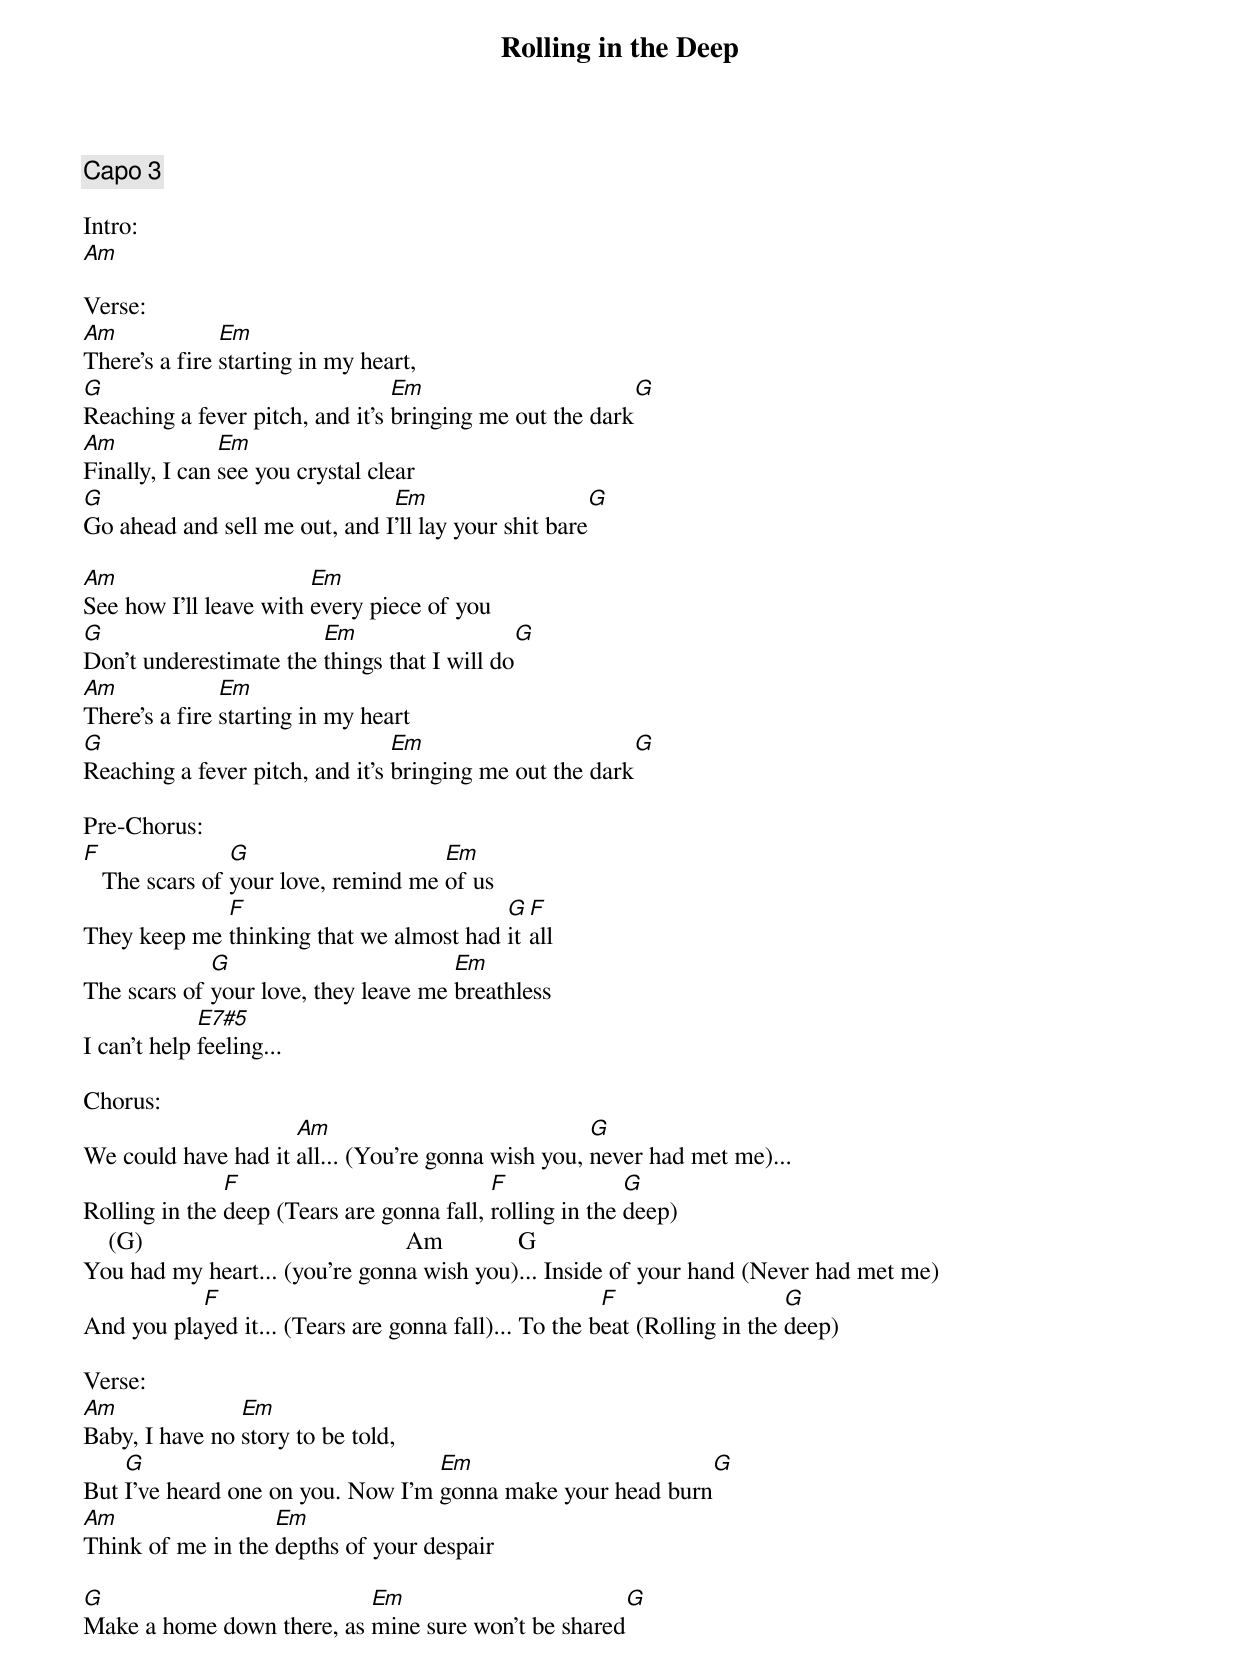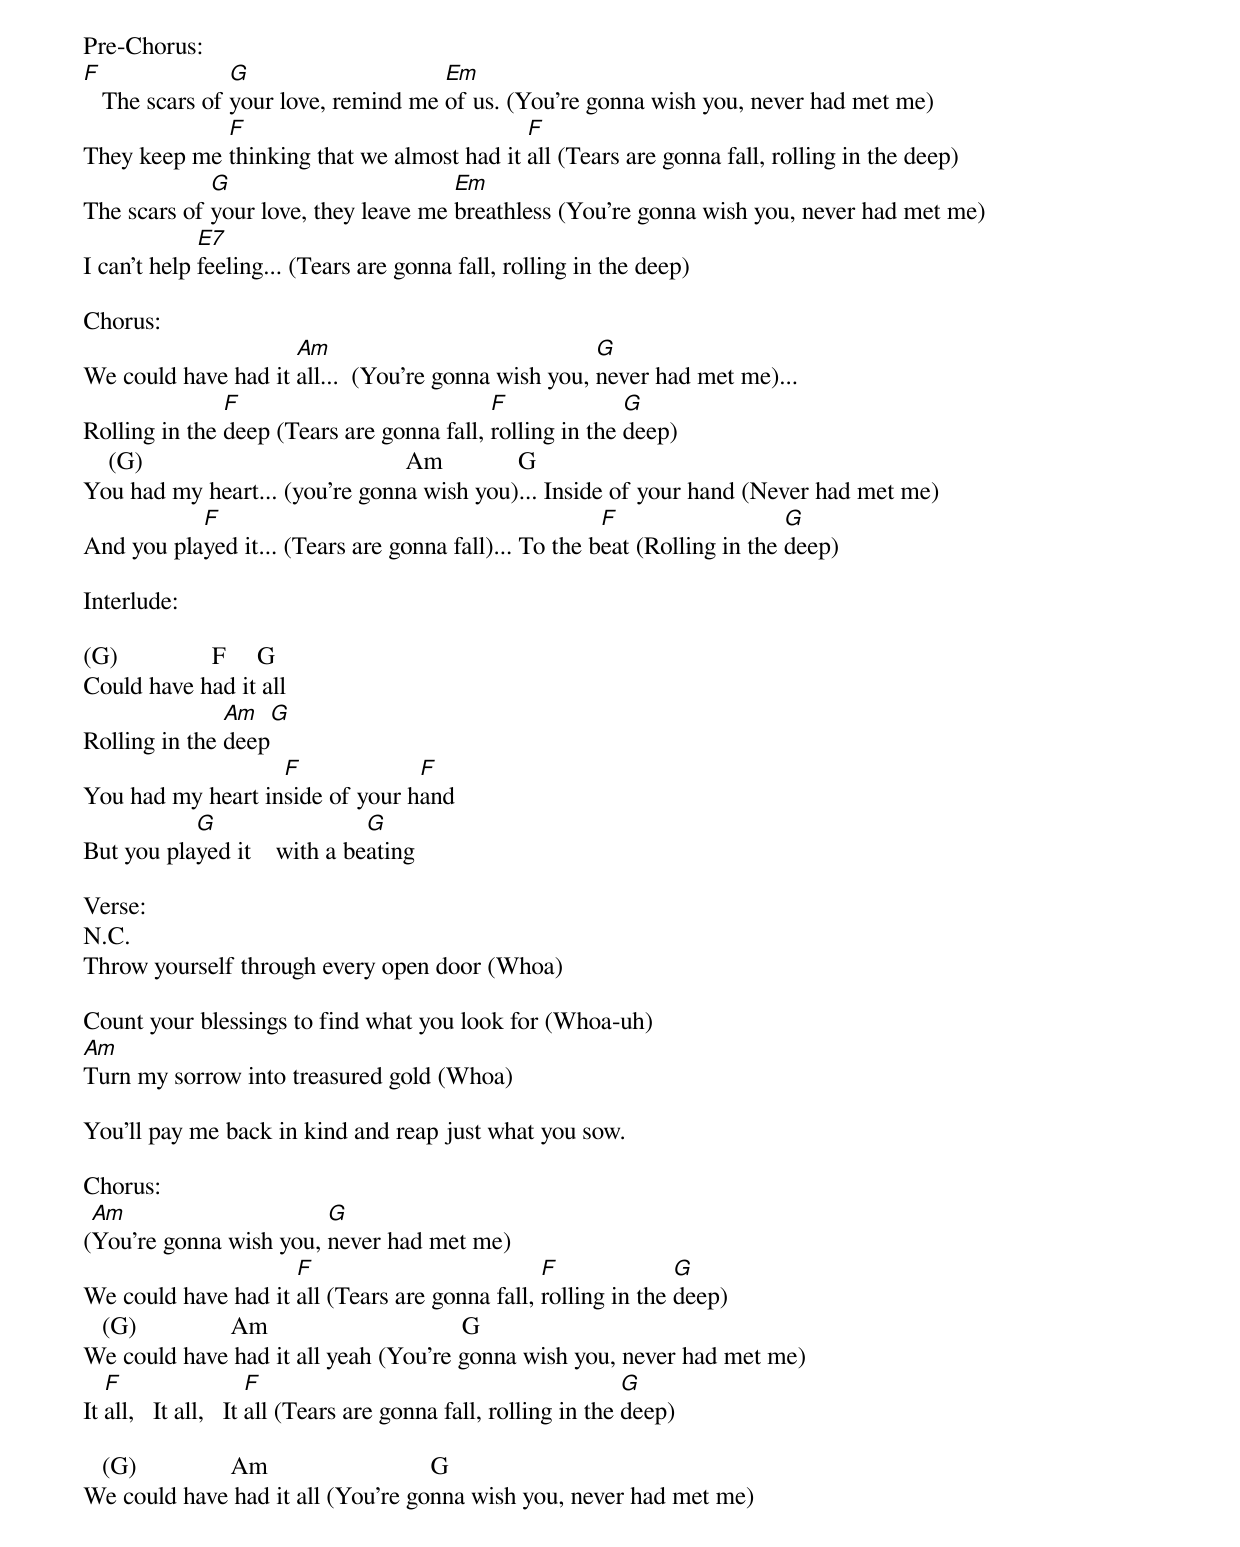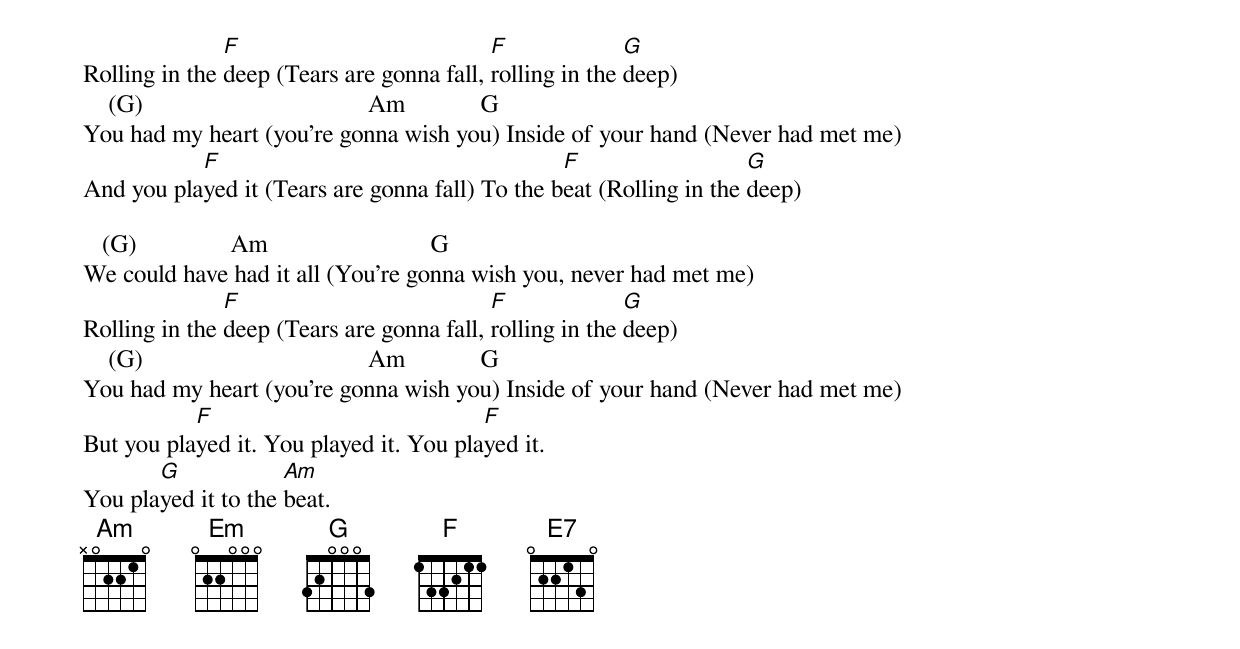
{title:Rolling in the Deep}
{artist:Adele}
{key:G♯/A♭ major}
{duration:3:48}
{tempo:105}
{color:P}

{comment: Capo 3}

Intro:
[Am]

Verse:
[Am]There's a fire [Em]starting in my heart,
[G]Reaching a fever pitch, and it's [Em]bringing me out the dark[G]
[Am]Finally, I can [Em]see you crystal clear
[G]Go ahead and sell me out, and I[Em]'ll lay your shit bare[G]

[Am]See how I'll leave with [Em]every piece of you
[G]Don't underestimate the [Em]things that I will do[G]
[Am]There's a fire [Em]starting in my heart
[G]Reaching a fever pitch, and it's [Em]bringing me out the dark[G]

Pre-Chorus:
[F]   The scars of [G]your love, remind me [Em]of us
They keep me [F]thinking that we almost had [G]it [F]all
The scars of [G]your love, they leave me [Em]breathless
I can't help [E7#5]feeling...

Chorus:
We could have had it [Am]all... (You're gonna wish you, [G]never had met me)...
Rolling in the [F]deep (Tears are gonna fall, [F]rolling in the [G]deep)
    (G)                                          Am            G
You had my heart... (you're gonna wish you)... Inside of your hand (Never had met me)
And you pla[F]yed it... (Tears are gonna fall)... To the b[F]eat (Rolling in the [G]deep)

Verse:
[Am]Baby, I have no [Em]story to be told,
But [G]I've heard one on you. Now I'm [Em]gonna make your head burn[G]
[Am]Think of me in the [Em]depths of your despair

[G]Make a home down there, as [Em]mine sure won't be shared[G]

Pre-Chorus:
[F]   The scars of [G]your love, remind me [Em]of us. (You're gonna wish you, never had met me)
They keep me [F]thinking that we almost had it [F]all (Tears are gonna fall, rolling in the deep)
The scars of [G]your love, they leave me [Em]breathless (You're gonna wish you, never had met me)
I can't help [E7]feeling... (Tears are gonna fall, rolling in the deep)

Chorus:
We could have had it [Am]all...  (You're gonna wish you, [G]never had met me)...
Rolling in the [F]deep (Tears are gonna fall, [F]rolling in the [G]deep)
    (G)                                          Am            G
You had my heart... (you're gonna wish you)... Inside of your hand (Never had met me)
And you pla[F]yed it... (Tears are gonna fall)... To the b[F]eat (Rolling in the [G]deep)

Interlude:

(G)               F     G
Could have had it all
Rolling in the [Am]deep[G]
You had my heart in[F]side of your h[F]and
But you pla[G]yed it    with a be[G]ating

Verse:
N.C.
Throw yourself through every open door (Whoa)

Count your blessings to find what you look for (Whoa-uh)
[Am]Turn my sorrow into treasured gold (Whoa)

You'll pay me back in kind and reap just what you sow.

Chorus:
([Am]You're gonna wish you, [G]never had met me)
We could have had it [F]all (Tears are gonna fall, [F]rolling in the [G]deep)
   (G)               Am                               G
We could have had it all yeah (You're gonna wish you, never had met me)
It [F]all,   It all,   It [F]all (Tears are gonna fall, rolling in the [G]deep)

   (G)               Am                          G
We could have had it all (You're gonna wish you, never had met me)
Rolling in the [F]deep (Tears are gonna fall, [F]rolling in the [G]deep)
    (G)                                    Am            G
You had my heart (you're gonna wish you) Inside of your hand (Never had met me)
And you pla[F]yed it (Tears are gonna fall) To the b[F]eat (Rolling in the [G]deep)

   (G)               Am                          G
We could have had it all (You're gonna wish you, never had met me)
Rolling in the [F]deep (Tears are gonna fall, [F]rolling in the [G]deep)
    (G)                                    Am            G
You had my heart (you're gonna wish you) Inside of your hand (Never had met me)
But you pla[F]yed it. You played it. You pla[F]yed it.
You pla[G]yed it to the [Am]beat.
